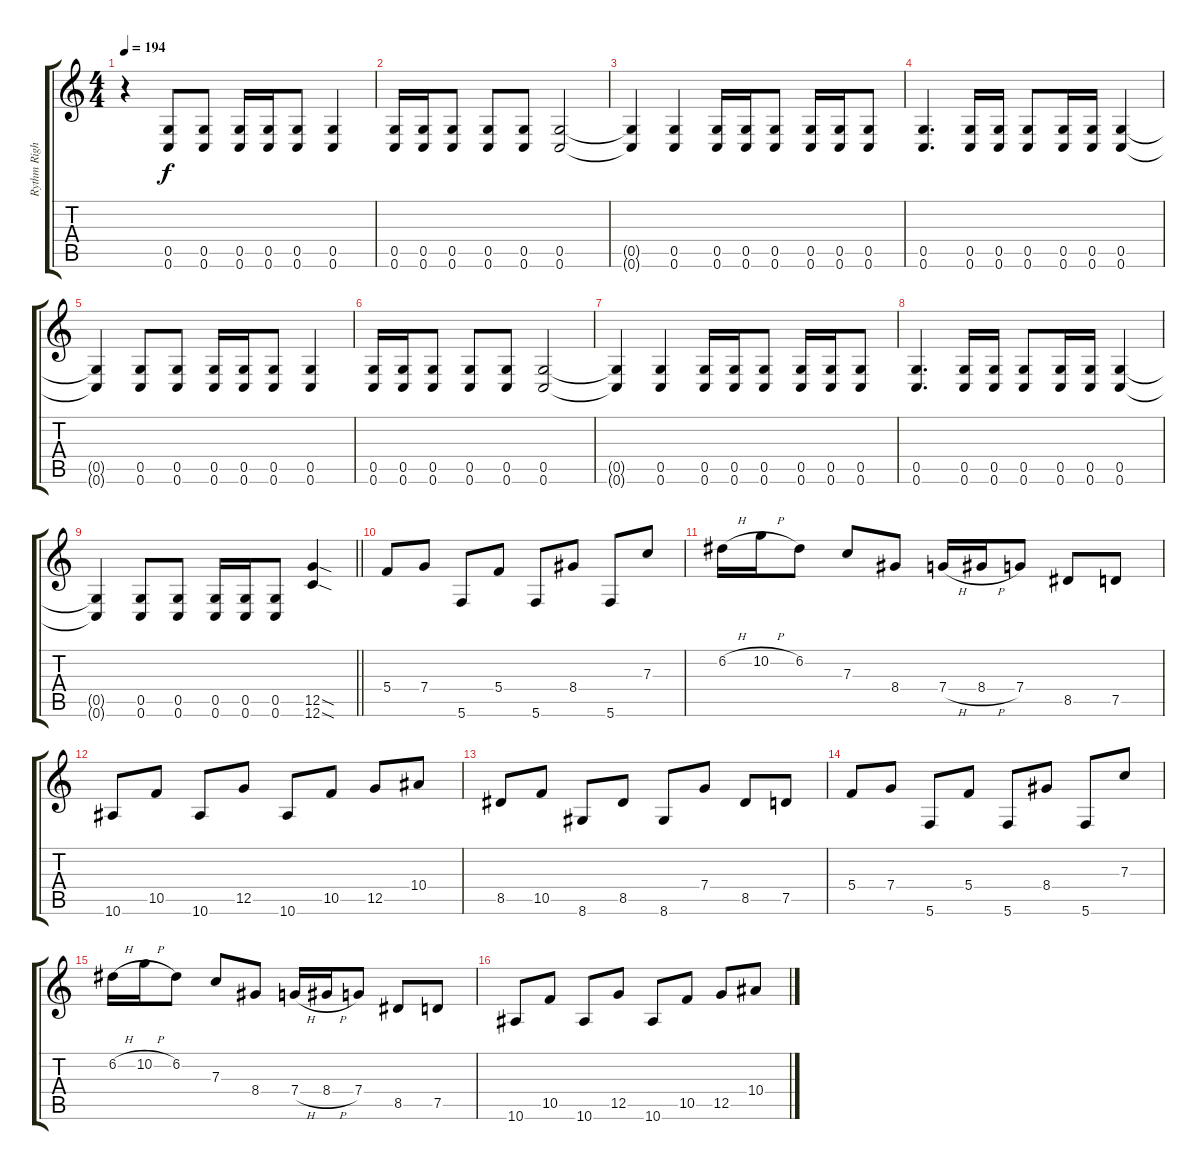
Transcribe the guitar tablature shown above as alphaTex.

\track ("Rythm Right" "Rythm Righ") {instrument distortionguitar}
\staff {score tabs}
\tuning (D4 A3 F3 C3 G2 C2) {hide}
\ts (4 4)
\tempo 194
\clef g2
\ks c
r.4{dy f} (0.5 0.6).8 (0.5 0.6).8 (0.5 0.6).16 (0.5 0.6).16 (0.5 0.6).8 (0.5 0.6).4 |
(0.5 0.6).16 (0.5 0.6).16 (0.5 0.6).8 (0.5 0.6).8 (0.5 0.6).8 (0.5 0.6).2 |
(0.5{t} 0.6{t}).4 (0.5 0.6).4 (0.5 0.6).16 (0.5 0.6).16 (0.5 0.6).8 (0.5 0.6).16 (0.5 0.6).16 (0.5 0.6).8 |
(0.5 0.6).4{d} (0.5 0.6).16 (0.5 0.6).16 (0.5 0.6).8 (0.5 0.6).16 (0.5 0.6).16 (0.5 0.6).4 |
(0.5{t} 0.6{t}).4 (0.5 0.6).8 (0.5 0.6).8 (0.5 0.6).16 (0.5 0.6).16 (0.5 0.6).8 (0.5 0.6).4 |
(0.5 0.6).16 (0.5 0.6).16 (0.5 0.6).8 (0.5 0.6).8 (0.5 0.6).8 (0.5 0.6).2 |
(0.5{t} 0.6{t}).4 (0.5 0.6).4 (0.5 0.6).16 (0.5 0.6).16 (0.5 0.6).8 (0.5 0.6).16 (0.5 0.6).16 (0.5 0.6).8 |
(0.5 0.6).4{d} (0.5 0.6).16 (0.5 0.6).16 (0.5 0.6).8 (0.5 0.6).16 (0.5 0.6).16 (0.5 0.6).4 |
\barLineRight lightlight
(0.5{t} 0.6{t}).4 (0.5 0.6).8 (0.5 0.6).8 (0.5 0.6).16 (0.5 0.6).16 (0.5 0.6).8 (12.5{sod} 12.6{sod}).4 |
\section ("" "")
5.4.8 7.4.8 5.6.8 5.4.8 5.6.8 8.4.8 5.6.8 7.3.8 |
6.2{h}.16 10.2{h}.16 6.2.8 7.3.8 8.4.8 7.4{h}.16 8.4{h}.16 7.4.8 8.5.8 7.5.8 |
10.6.8 10.5.8 10.6.8 12.5.8 10.6.8 10.5.8 12.5.8 10.4.8 |
8.5.8 10.5.8 8.6.8 8.5.8 8.6.8 7.4.8 8.5.8 7.5.8 |
5.4.8 7.4.8 5.6.8 5.4.8 5.6.8 8.4.8 5.6.8 7.3.8 |
6.2{h}.16 10.2{h}.16 6.2.8 7.3.8 8.4.8 7.4{h}.16 8.4{h}.16 7.4.8 8.5.8 7.5.8 |
10.6.8 10.5.8 10.6.8 12.5.8 10.6.8 10.5.8 12.5.8 10.4.8
